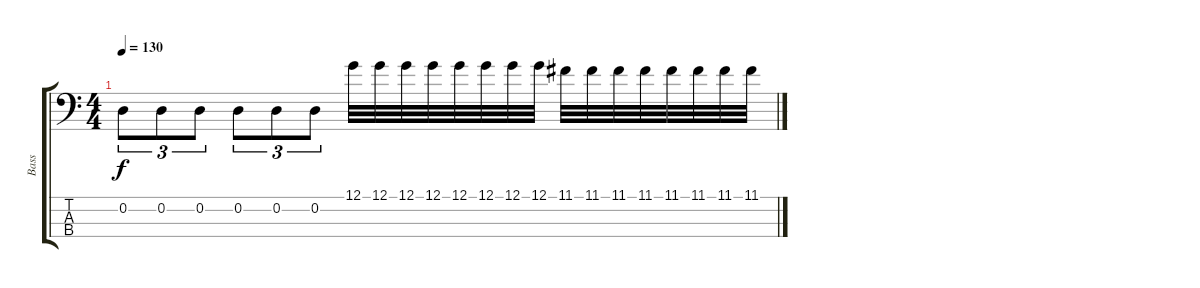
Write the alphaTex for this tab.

\track ("Bass" "Bass") {instrument electricbassfinger}
\staff {score tabs}
\tuning (G2 D2 A1 E1) {hide}
\ts (4 4)
\tempo 130
\clef f4
\ks c
0.2.8{tu (3 2) dy f} 0.2.8{tu (3 2)} 0.2.8{tu (3 2)} 0.2.8{tu (3 2)} 0.2.8{tu (3 2)} 0.2.8{tu (3 2)} 12.1.32 12.1.32 12.1.32 12.1.32 12.1.32 12.1.32 12.1.32 12.1.32 11.1.32 11.1.32 11.1.32 11.1.32 11.1.32 11.1.32 11.1.32 11.1.32
